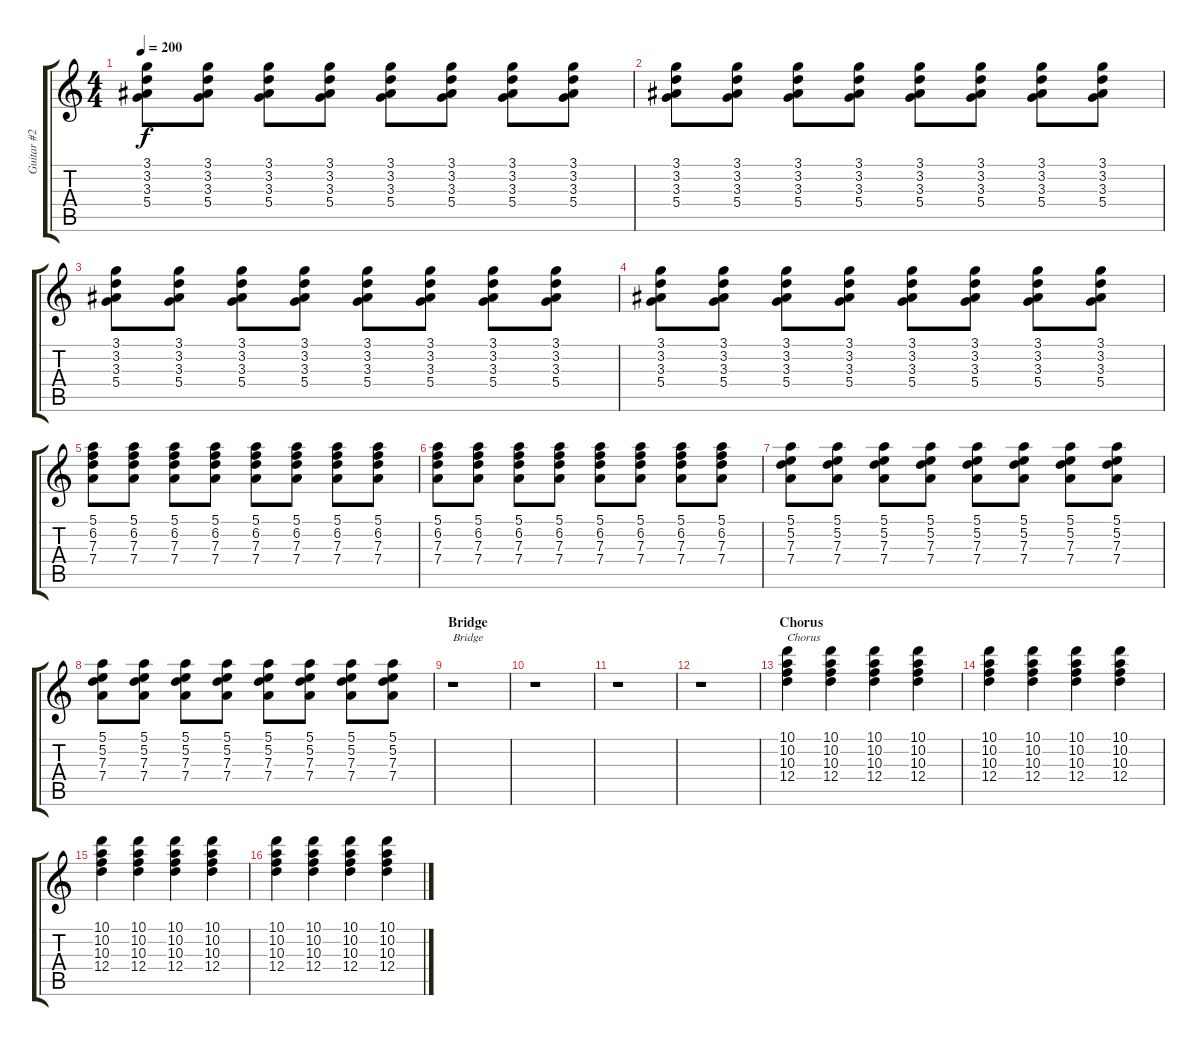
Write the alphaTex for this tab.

\track ("Guitar #2" "Guitar #2") {instrument acousticguitarnylon}
\staff {score tabs}
\tuning (E4 B3 G3 D3 A2 E2) {hide}
\ts (4 4)
\tempo 200
\clef g2
\ks c
(3.1 3.2 3.3 5.4).8{dy f} (3.1 3.2 3.3 5.4).8 (3.1 3.2 3.3 5.4).8 (3.1 3.2 3.3 5.4).8 (3.1 3.2 3.3 5.4).8 (3.1 3.2 3.3 5.4).8 (3.1 3.2 3.3 5.4).8 (3.1 3.2 3.3 5.4).8 |
(3.1 3.2 3.3 5.4).8 (3.1 3.2 3.3 5.4).8 (3.1 3.2 3.3 5.4).8 (3.1 3.2 3.3 5.4).8 (3.1 3.2 3.3 5.4).8 (3.1 3.2 3.3 5.4).8 (3.1 3.2 3.3 5.4).8 (3.1 3.2 3.3 5.4).8 |
(3.1 3.2 3.3 5.4).8 (3.1 3.2 3.3 5.4).8 (3.1 3.2 3.3 5.4).8 (3.1 3.2 3.3 5.4).8 (3.1 3.2 3.3 5.4).8 (3.1 3.2 3.3 5.4).8 (3.1 3.2 3.3 5.4).8 (3.1 3.2 3.3 5.4).8 |
(3.1 3.2 3.3 5.4).8 (3.1 3.2 3.3 5.4).8 (3.1 3.2 3.3 5.4).8 (3.1 3.2 3.3 5.4).8 (3.1 3.2 3.3 5.4).8 (3.1 3.2 3.3 5.4).8 (3.1 3.2 3.3 5.4).8 (3.1 3.2 3.3 5.4).8 |
(5.1 6.2 7.3 7.4).8 (5.1 6.2 7.3 7.4).8 (5.1 6.2 7.3 7.4).8 (5.1 6.2 7.3 7.4).8 (5.1 6.2 7.3 7.4).8 (5.1 6.2 7.3 7.4).8 (5.1 6.2 7.3 7.4).8 (5.1 6.2 7.3 7.4).8 |
(5.1 6.2 7.3 7.4).8 (5.1 6.2 7.3 7.4).8 (5.1 6.2 7.3 7.4).8 (5.1 6.2 7.3 7.4).8 (5.1 6.2 7.3 7.4).8 (5.1 6.2 7.3 7.4).8 (5.1 6.2 7.3 7.4).8 (5.1 6.2 7.3 7.4).8 |
(5.1 5.2 7.3 7.4).8 (5.1 5.2 7.3 7.4).8 (5.1 5.2 7.3 7.4).8 (5.1 5.2 7.3 7.4).8 (5.1 5.2 7.3 7.4).8 (5.1 5.2 7.3 7.4).8 (5.1 5.2 7.3 7.4).8 (5.1 5.2 7.3 7.4).8 |
(5.1 5.2 7.3 7.4).8 (5.1 5.2 7.3 7.4).8 (5.1 5.2 7.3 7.4).8 (5.1 5.2 7.3 7.4).8 (5.1 5.2 7.3 7.4).8 (5.1 5.2 7.3 7.4).8 (5.1 5.2 7.3 7.4).8 (5.1 5.2 7.3 7.4).8 |
\section ("" "Bridge")
r.1{txt "Bridge"} |
r.1 |
r.1 |
r.1 |
\section ("" "Chorus")
(10.1 10.2 10.3 12.4).4{txt "Chorus" volume 6} (10.1 10.2 10.3 12.4).4 (10.1 10.2 10.3 12.4).4 (10.1 10.2 10.3 12.4).4 |
(10.1 10.2 10.3 12.4).4 (10.1 10.2 10.3 12.4).4 (10.1 10.2 10.3 12.4).4 (10.1 10.2 10.3 12.4).4 |
(10.1 10.2 10.3 12.4).4 (10.1 10.2 10.3 12.4).4 (10.1 10.2 10.3 12.4).4 (10.1 10.2 10.3 12.4).4 |
(10.1 10.2 10.3 12.4).4 (10.1 10.2 10.3 12.4).4 (10.1 10.2 10.3 12.4).4 (10.1 10.2 10.3 12.4).4
